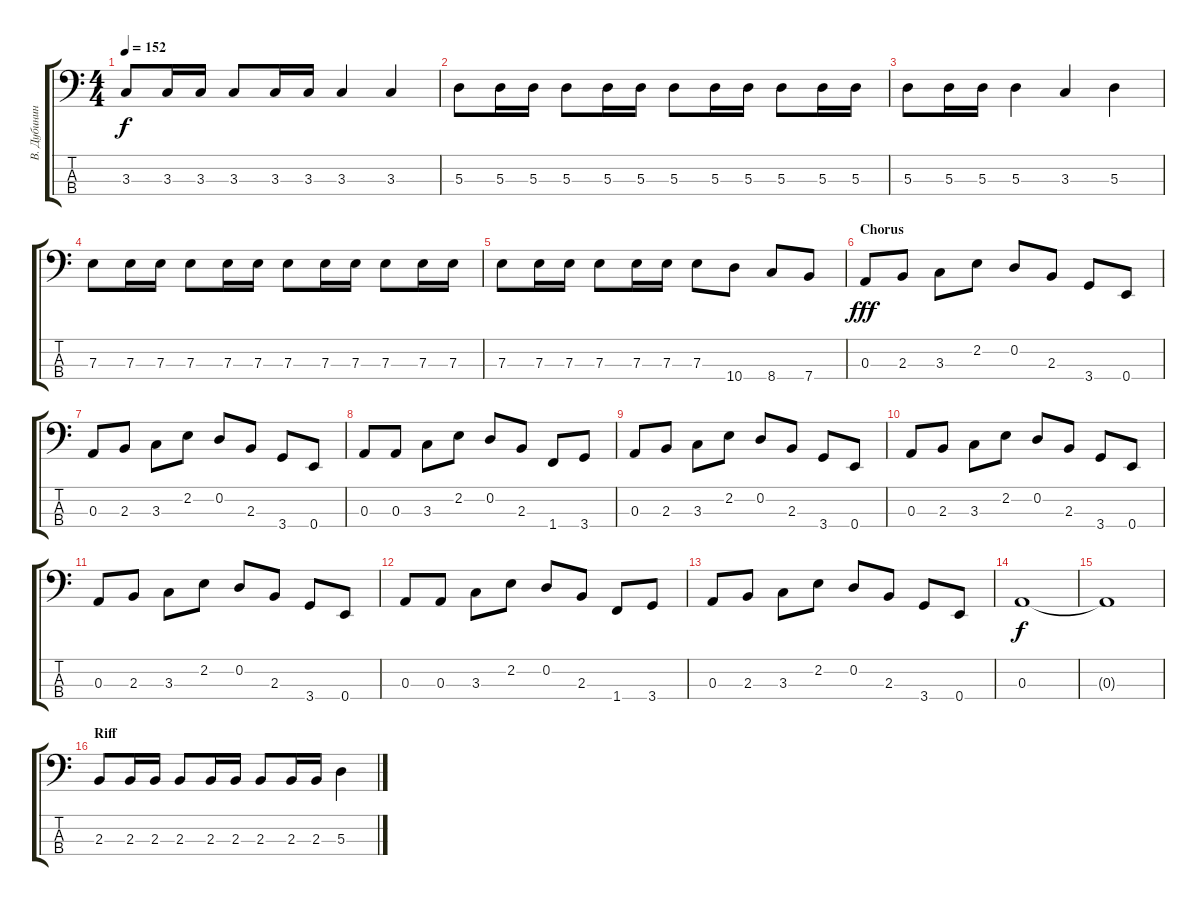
\track ("В. Дубинин" "В. Дубинин") {instrument electricbassfinger}
\staff {score tabs}
\tuning (G2 D2 A1 E1) {hide}
\ts (4 4)
\tempo 152
\clef f4
\ks c
3.3.8{dy f} 3.3.16 3.3.16 3.3.8 3.3.16 3.3.16 3.3.4 3.3.4 |
5.3.8 5.3.16 5.3.16 5.3.8 5.3.16 5.3.16 5.3.8 5.3.16 5.3.16 5.3.8 5.3.16 5.3.16 |
5.3.8 5.3.16 5.3.16 5.3.4 3.3.4 5.3.4 |
7.3.8 7.3.16 7.3.16 7.3.8 7.3.16 7.3.16 7.3.8 7.3.16 7.3.16 7.3.8 7.3.16 7.3.16 |
7.3.8 7.3.16 7.3.16 7.3.8 7.3.16 7.3.16 7.3.8 10.4.8 8.4.8 7.4.8 |
\section ("" "Chorus")
0.3.8{dy fff} 2.3.8 3.3.8 2.2.8 0.2.8 2.3.8 3.4.8 0.4.8 |
0.3.8 2.3.8 3.3.8 2.2.8 0.2.8 2.3.8 3.4.8 0.4.8 |
0.3.8 0.3.8 3.3.8 2.2.8 0.2.8 2.3.8 1.4.8 3.4.8 |
0.3.8 2.3.8 3.3.8 2.2.8 0.2.8 2.3.8 3.4.8 0.4.8 |
0.3.8 2.3.8 3.3.8 2.2.8 0.2.8 2.3.8 3.4.8 0.4.8 |
0.3.8 2.3.8 3.3.8 2.2.8 0.2.8 2.3.8 3.4.8 0.4.8 |
0.3.8 0.3.8 3.3.8 2.2.8 0.2.8 2.3.8 1.4.8 3.4.8 |
0.3.8 2.3.8 3.3.8 2.2.8 0.2.8 2.3.8 3.4.8 0.4.8 |
0.3.1{dy f} |
0.3{t}.1 |
\section ("" "Riff")
2.3.8 2.3.16 2.3.16 2.3.8 2.3.16 2.3.16 2.3.8 2.3.16 2.3.16 5.3.4
